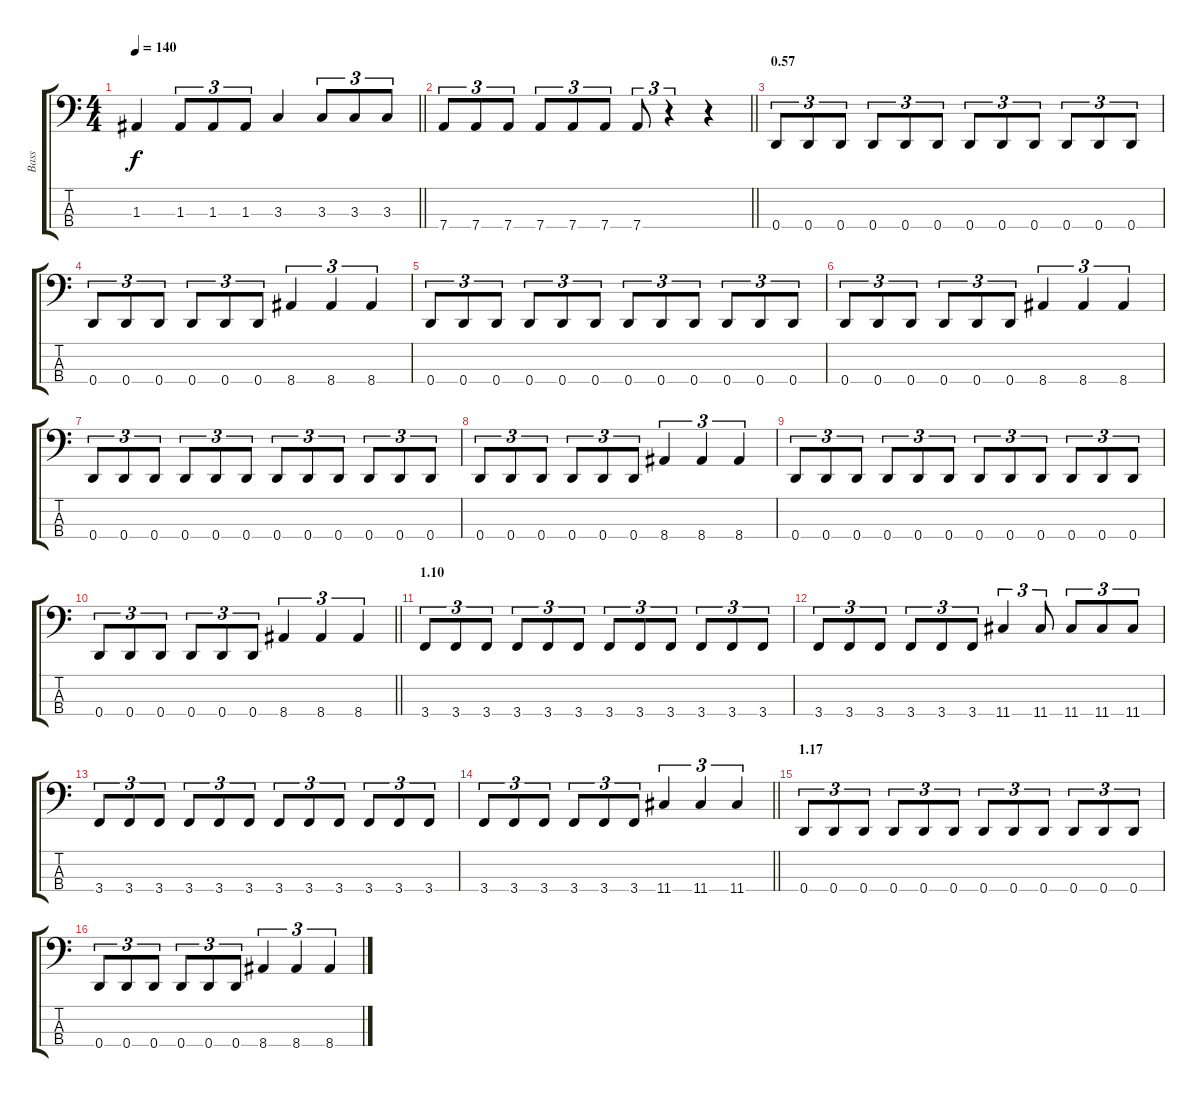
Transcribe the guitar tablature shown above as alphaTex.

\track ("Bass" "Bass") {instrument electricbassfinger}
\staff {score tabs}
\tuning (G2 D2 A1 D1) {hide}
\ts (4 4)
\tempo 140
\clef f4
\barLineRight lightlight
\ks c
1.3.4{dy f} 1.3.8{tu (3 2)} 1.3.8{tu (3 2)} 1.3.8{tu (3 2)} 3.3.4 3.3.8{tu (3 2)} 3.3.8{tu (3 2)} 3.3.8{tu (3 2)} |
\barLineRight lightlight
7.4.8{tu (3 2)} 7.4.8{tu (3 2)} 7.4.8{tu (3 2)} 7.4.8{tu (3 2)} 7.4.8{tu (3 2)} 7.4.8{tu (3 2)} 7.4.8{tu (3 2)} r.4{tu (3 2)} r.4 |
\section ("" "0.57")
0.4.8{tu (3 2)} 0.4.8{tu (3 2)} 0.4.8{tu (3 2)} 0.4.8{tu (3 2)} 0.4.8{tu (3 2)} 0.4.8{tu (3 2)} 0.4.8{tu (3 2)} 0.4.8{tu (3 2)} 0.4.8{tu (3 2)} 0.4.8{tu (3 2)} 0.4.8{tu (3 2)} 0.4.8{tu (3 2)} |
0.4.8{tu (3 2)} 0.4.8{tu (3 2)} 0.4.8{tu (3 2)} 0.4.8{tu (3 2)} 0.4.8{tu (3 2)} 0.4.8{tu (3 2)} 8.4.4{tu (3 2)} 8.4.4{tu (3 2)} 8.4.4{tu (3 2)} |
0.4.8{tu (3 2)} 0.4.8{tu (3 2)} 0.4.8{tu (3 2)} 0.4.8{tu (3 2)} 0.4.8{tu (3 2)} 0.4.8{tu (3 2)} 0.4.8{tu (3 2)} 0.4.8{tu (3 2)} 0.4.8{tu (3 2)} 0.4.8{tu (3 2)} 0.4.8{tu (3 2)} 0.4.8{tu (3 2)} |
0.4.8{tu (3 2)} 0.4.8{tu (3 2)} 0.4.8{tu (3 2)} 0.4.8{tu (3 2)} 0.4.8{tu (3 2)} 0.4.8{tu (3 2)} 8.4.4{tu (3 2)} 8.4.4{tu (3 2)} 8.4.4{tu (3 2)} |
0.4.8{tu (3 2)} 0.4.8{tu (3 2)} 0.4.8{tu (3 2)} 0.4.8{tu (3 2)} 0.4.8{tu (3 2)} 0.4.8{tu (3 2)} 0.4.8{tu (3 2)} 0.4.8{tu (3 2)} 0.4.8{tu (3 2)} 0.4.8{tu (3 2)} 0.4.8{tu (3 2)} 0.4.8{tu (3 2)} |
0.4.8{tu (3 2)} 0.4.8{tu (3 2)} 0.4.8{tu (3 2)} 0.4.8{tu (3 2)} 0.4.8{tu (3 2)} 0.4.8{tu (3 2)} 8.4.4{tu (3 2)} 8.4.4{tu (3 2)} 8.4.4{tu (3 2)} |
0.4.8{tu (3 2)} 0.4.8{tu (3 2)} 0.4.8{tu (3 2)} 0.4.8{tu (3 2)} 0.4.8{tu (3 2)} 0.4.8{tu (3 2)} 0.4.8{tu (3 2)} 0.4.8{tu (3 2)} 0.4.8{tu (3 2)} 0.4.8{tu (3 2)} 0.4.8{tu (3 2)} 0.4.8{tu (3 2)} |
\barLineRight lightlight
0.4.8{tu (3 2)} 0.4.8{tu (3 2)} 0.4.8{tu (3 2)} 0.4.8{tu (3 2)} 0.4.8{tu (3 2)} 0.4.8{tu (3 2)} 8.4.4{tu (3 2)} 8.4.4{tu (3 2)} 8.4.4{tu (3 2)} |
\section ("" "1.10")
3.4.8{tu (3 2)} 3.4.8{tu (3 2)} 3.4.8{tu (3 2)} 3.4.8{tu (3 2)} 3.4.8{tu (3 2)} 3.4.8{tu (3 2)} 3.4.8{tu (3 2)} 3.4.8{tu (3 2)} 3.4.8{tu (3 2)} 3.4.8{tu (3 2)} 3.4.8{tu (3 2)} 3.4.8{tu (3 2)} |
3.4.8{tu (3 2)} 3.4.8{tu (3 2)} 3.4.8{tu (3 2)} 3.4.8{tu (3 2)} 3.4.8{tu (3 2)} 3.4.8{tu (3 2)} 11.4.4{tu (3 2)} 11.4.8{tu (3 2)} 11.4.8{tu (3 2)} 11.4.8{tu (3 2)} 11.4.8{tu (3 2)} |
3.4.8{tu (3 2)} 3.4.8{tu (3 2)} 3.4.8{tu (3 2)} 3.4.8{tu (3 2)} 3.4.8{tu (3 2)} 3.4.8{tu (3 2)} 3.4.8{tu (3 2)} 3.4.8{tu (3 2)} 3.4.8{tu (3 2)} 3.4.8{tu (3 2)} 3.4.8{tu (3 2)} 3.4.8{tu (3 2)} |
\barLineRight lightlight
3.4.8{tu (3 2)} 3.4.8{tu (3 2)} 3.4.8{tu (3 2)} 3.4.8{tu (3 2)} 3.4.8{tu (3 2)} 3.4.8{tu (3 2)} 11.4.4{tu (3 2)} 11.4.4{tu (3 2)} 11.4.4{tu (3 2)} |
\section ("" "1.17")
0.4.8{tu (3 2)} 0.4.8{tu (3 2)} 0.4.8{tu (3 2)} 0.4.8{tu (3 2)} 0.4.8{tu (3 2)} 0.4.8{tu (3 2)} 0.4.8{tu (3 2)} 0.4.8{tu (3 2)} 0.4.8{tu (3 2)} 0.4.8{tu (3 2)} 0.4.8{tu (3 2)} 0.4.8{tu (3 2)} |
0.4.8{tu (3 2)} 0.4.8{tu (3 2)} 0.4.8{tu (3 2)} 0.4.8{tu (3 2)} 0.4.8{tu (3 2)} 0.4.8{tu (3 2)} 8.4.4{tu (3 2)} 8.4.4{tu (3 2)} 8.4.4{tu (3 2)}
